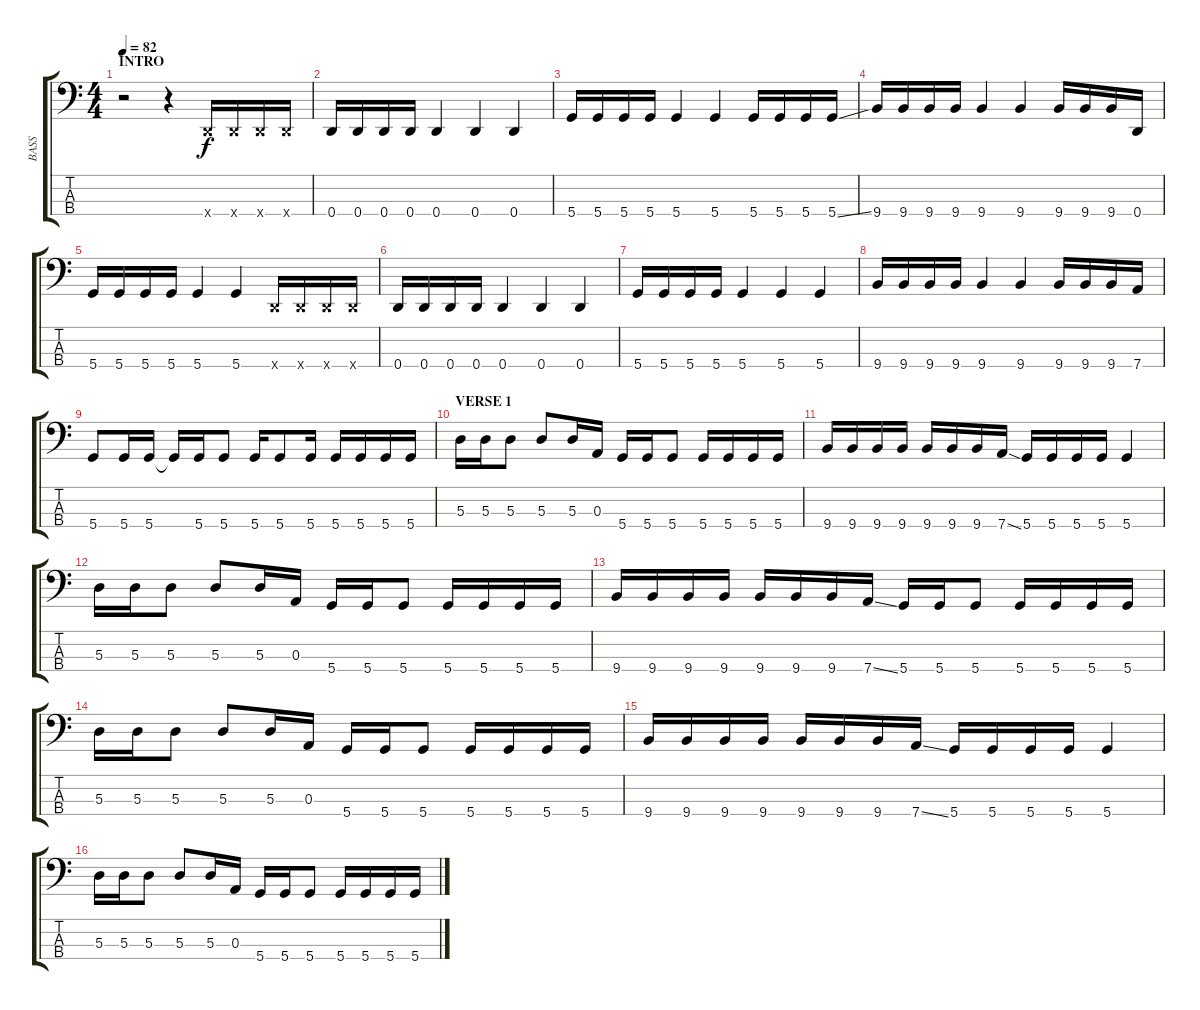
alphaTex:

\track ("BASS" "BASS") {instrument electricbasspick}
\staff {score tabs}
\tuning (G2 D2 A1 D1) {hide}
\ts (4 4)
\section ("" "INTRO")
\tempo 82
\clef f4
\ks c
r.2{dy f instrument electricbasspick} r.4 0.4{x}.16 0.4{x}.16 0.4{x}.16 0.4{x}.16 |
0.4.16 0.4.16 0.4.16 0.4.16 0.4.4 0.4.4 0.4.4 |
5.4.16 5.4.16 5.4.16 5.4.16 5.4.4 5.4.4 5.4.16 5.4.16 5.4.16 5.4{ss}.16 |
9.4.16 9.4.16 9.4.16 9.4.16 9.4.4 9.4.4 9.4.16 9.4.16 9.4.16 0.4.16 |
5.4.16 5.4.16 5.4.16 5.4.16 5.4.4 5.4.4 0.4{x}.16 0.4{x}.16 0.4{x}.16 0.4{x}.16 |
0.4.16 0.4.16 0.4.16 0.4.16 0.4.4 0.4.4 0.4.4 |
5.4.16 5.4.16 5.4.16 5.4.16 5.4.4 5.4.4 5.4.4 |
9.4.16 9.4.16 9.4.16 9.4.16 9.4.4 9.4.4 9.4.16 9.4.16 9.4.16 7.4.16 |
5.4.8 5.4.16 5.4.16 5.4{t}.16 5.4.16 5.4.8 5.4.16 5.4.8 5.4.16 5.4.16 5.4.16 5.4.16 5.4.16 |
\section ("" "VERSE 1")
5.3.16 5.3.16 5.3.8 5.3.8 5.3.16 0.3.16 5.4.16 5.4.16 5.4.8 5.4.16 5.4.16 5.4.16 5.4.16 |
9.4.16 9.4.16 9.4.16 9.4.16 9.4.16 9.4.16 9.4.16 7.4{ss}.16 5.4.16 5.4.16 5.4.16 5.4.16 5.4.4 |
5.3.16 5.3.16 5.3.8 5.3.8 5.3.16 0.3.16 5.4.16 5.4.16 5.4.8 5.4.16 5.4.16 5.4.16 5.4.16 |
9.4.16 9.4.16 9.4.16 9.4.16 9.4.16 9.4.16 9.4.16 7.4{ss}.16 5.4.16 5.4.16 5.4.8 5.4.16 5.4.16 5.4.16 5.4.16 |
5.3.16 5.3.16 5.3.8 5.3.8 5.3.16 0.3.16 5.4.16 5.4.16 5.4.8 5.4.16 5.4.16 5.4.16 5.4.16 |
9.4.16 9.4.16 9.4.16 9.4.16 9.4.16 9.4.16 9.4.16 7.4{ss}.16 5.4.16 5.4.16 5.4.16 5.4.16 5.4.4 |
5.3.16 5.3.16 5.3.8 5.3.8 5.3.16 0.3.16 5.4.16 5.4.16 5.4.8 5.4.16 5.4.16 5.4.16 5.4.16
